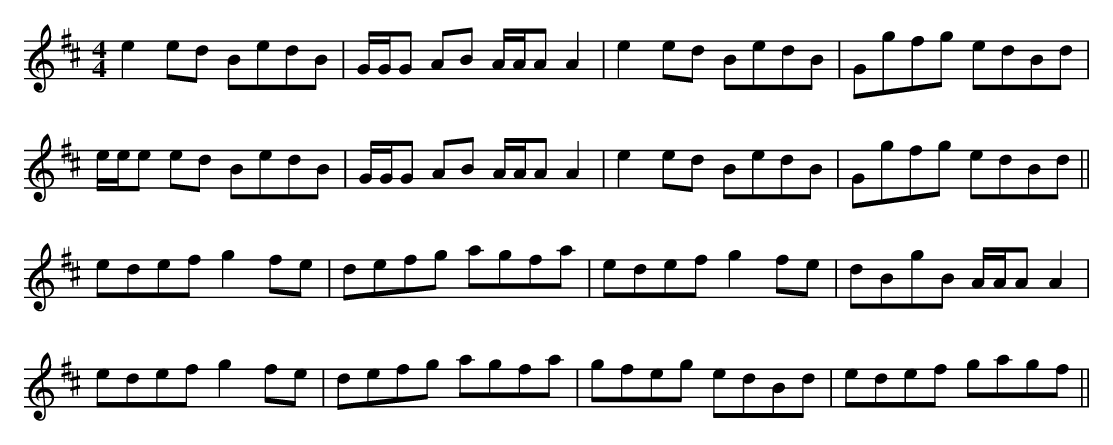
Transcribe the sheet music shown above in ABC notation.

X:1
M:4/4
K:Amix
e2ed BedB|G/G/G AB A/A/A A2|e2ed BedB|Ggfg edBd|
e/e/e ed BedB|G/G/G AB A/A/A A2|e2ed BedB|Ggfg edBd||
edef g2fe|defg agfa|edef g2fe|dBgB A/A/A A2|
edef g2fe|defg agfa|gfeg edBd|edef gagf||
